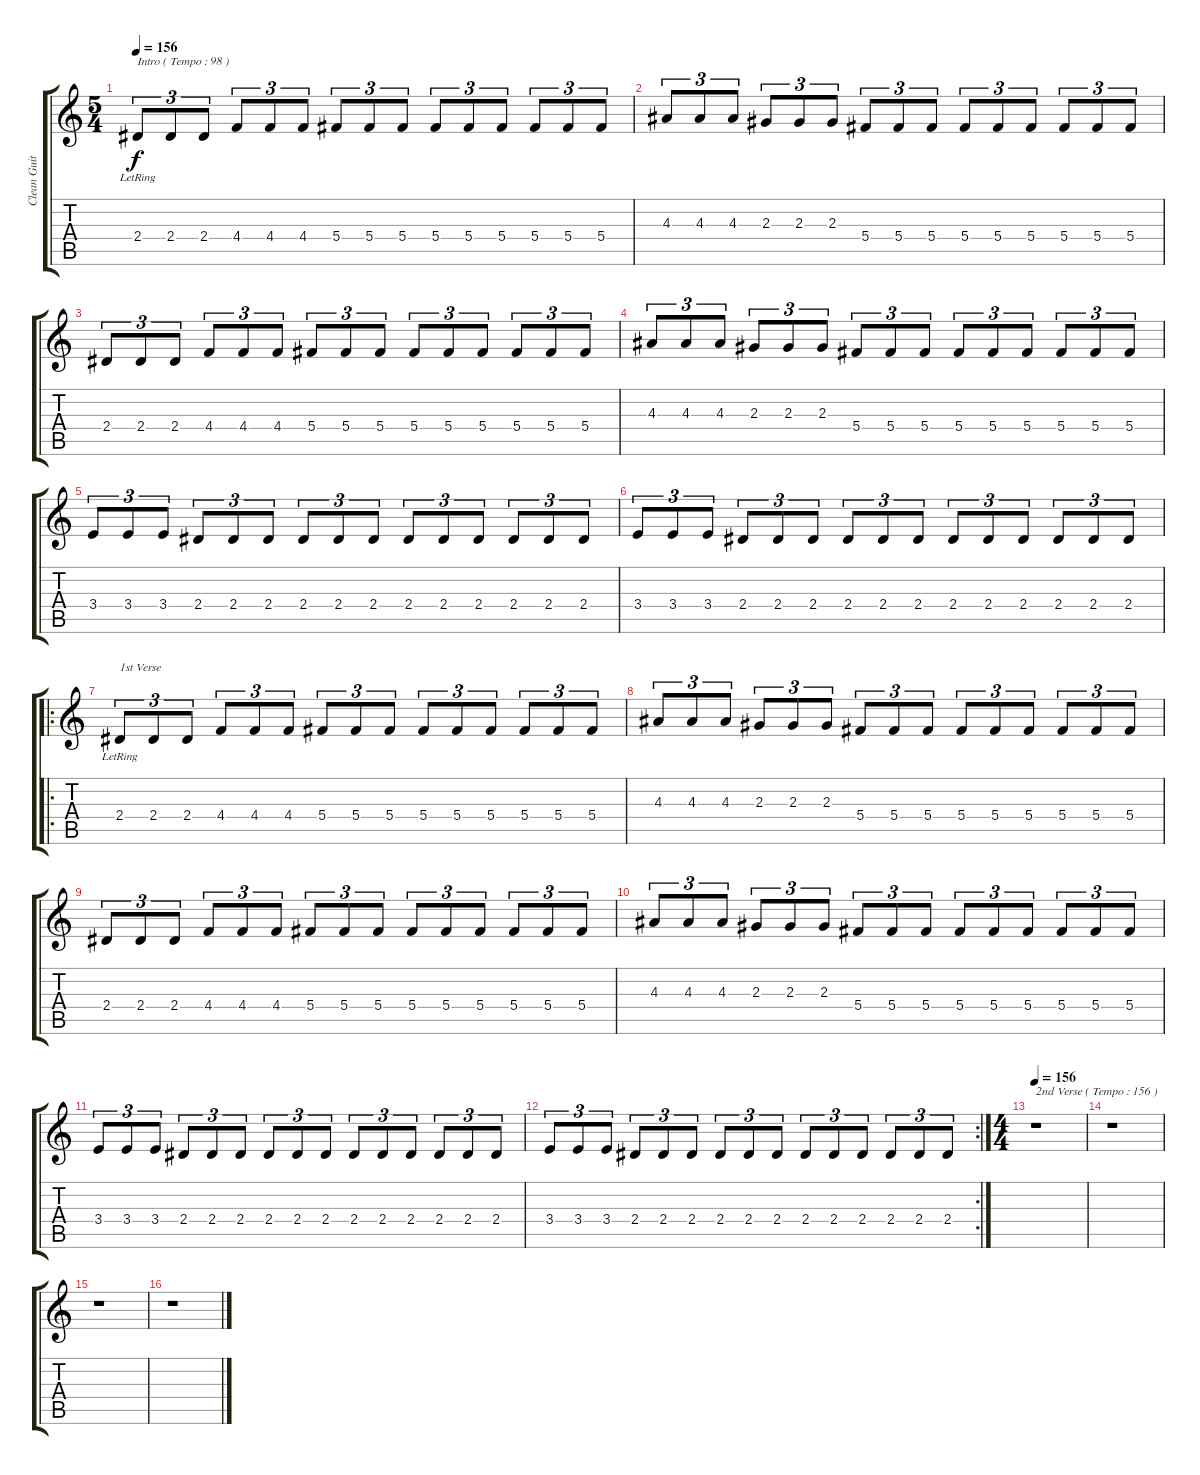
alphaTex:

\track ("Clean Guitar" "Clean Guit") {instrument electricguitarmuted}
\staff {score tabs}
\tuning (Eb4 Bb3 Gb3 Db3 Ab2 Eb2) {hide}
\ts (5 4)
\tempo 156
\tempo 98
\tempo 156
\clef g2
\ks c
2.4{lr}.8{tu (3 2) txt "Intro ( Tempo : 98 )" dy f instrument electricguitarmuted} 2.4.8{tu (3 2)} 2.4.8{tu (3 2)} 4.4.8{tu (3 2)} 4.4.8{tu (3 2)} 4.4.8{tu (3 2)} 5.4.8{tu (3 2)} 5.4.8{tu (3 2)} 5.4.8{tu (3 2)} 5.4.8{tu (3 2)} 5.4.8{tu (3 2)} 5.4.8{tu (3 2)} 5.4.8{tu (3 2)} 5.4.8{tu (3 2)} 5.4.8{tu (3 2)} |
4.3.8{tu (3 2)} 4.3.8{tu (3 2)} 4.3.8{tu (3 2)} 2.3.8{tu (3 2)} 2.3.8{tu (3 2)} 2.3.8{tu (3 2)} 5.4.8{tu (3 2)} 5.4.8{tu (3 2)} 5.4.8{tu (3 2)} 5.4.8{tu (3 2)} 5.4.8{tu (3 2)} 5.4.8{tu (3 2)} 5.4.8{tu (3 2)} 5.4.8{tu (3 2)} 5.4.8{tu (3 2)} |
2.4.8{tu (3 2)} 2.4.8{tu (3 2)} 2.4.8{tu (3 2)} 4.4.8{tu (3 2)} 4.4.8{tu (3 2)} 4.4.8{tu (3 2)} 5.4.8{tu (3 2)} 5.4.8{tu (3 2)} 5.4.8{tu (3 2)} 5.4.8{tu (3 2)} 5.4.8{tu (3 2)} 5.4.8{tu (3 2)} 5.4.8{tu (3 2)} 5.4.8{tu (3 2)} 5.4.8{tu (3 2)} |
4.3.8{tu (3 2)} 4.3.8{tu (3 2)} 4.3.8{tu (3 2)} 2.3.8{tu (3 2)} 2.3.8{tu (3 2)} 2.3.8{tu (3 2)} 5.4.8{tu (3 2)} 5.4.8{tu (3 2)} 5.4.8{tu (3 2)} 5.4.8{tu (3 2)} 5.4.8{tu (3 2)} 5.4.8{tu (3 2)} 5.4.8{tu (3 2)} 5.4.8{tu (3 2)} 5.4.8{tu (3 2)} |
3.4.8{tu (3 2)} 3.4.8{tu (3 2)} 3.4.8{tu (3 2)} 2.4.8{tu (3 2)} 2.4.8{tu (3 2)} 2.4.8{tu (3 2)} 2.4.8{tu (3 2)} 2.4.8{tu (3 2)} 2.4.8{tu (3 2)} 2.4.8{tu (3 2)} 2.4.8{tu (3 2)} 2.4.8{tu (3 2)} 2.4.8{tu (3 2)} 2.4.8{tu (3 2)} 2.4.8{tu (3 2)} |
3.4.8{tu (3 2)} 3.4.8{tu (3 2)} 3.4.8{tu (3 2)} 2.4.8{tu (3 2)} 2.4.8{tu (3 2)} 2.4.8{tu (3 2)} 2.4.8{tu (3 2)} 2.4.8{tu (3 2)} 2.4.8{tu (3 2)} 2.4.8{tu (3 2)} 2.4.8{tu (3 2)} 2.4.8{tu (3 2)} 2.4.8{tu (3 2)} 2.4.8{tu (3 2)} 2.4.8{tu (3 2)} |
\ro
2.4{lr}.8{tu (3 2) txt "1st Verse"} 2.4.8{tu (3 2)} 2.4.8{tu (3 2)} 4.4.8{tu (3 2)} 4.4.8{tu (3 2)} 4.4.8{tu (3 2)} 5.4.8{tu (3 2)} 5.4.8{tu (3 2)} 5.4.8{tu (3 2)} 5.4.8{tu (3 2)} 5.4.8{tu (3 2)} 5.4.8{tu (3 2)} 5.4.8{tu (3 2)} 5.4.8{tu (3 2)} 5.4.8{tu (3 2)} |
4.3.8{tu (3 2)} 4.3.8{tu (3 2)} 4.3.8{tu (3 2)} 2.3.8{tu (3 2)} 2.3.8{tu (3 2)} 2.3.8{tu (3 2)} 5.4.8{tu (3 2)} 5.4.8{tu (3 2)} 5.4.8{tu (3 2)} 5.4.8{tu (3 2)} 5.4.8{tu (3 2)} 5.4.8{tu (3 2)} 5.4.8{tu (3 2)} 5.4.8{tu (3 2)} 5.4.8{tu (3 2)} |
2.4.8{tu (3 2)} 2.4.8{tu (3 2)} 2.4.8{tu (3 2)} 4.4.8{tu (3 2)} 4.4.8{tu (3 2)} 4.4.8{tu (3 2)} 5.4.8{tu (3 2)} 5.4.8{tu (3 2)} 5.4.8{tu (3 2)} 5.4.8{tu (3 2)} 5.4.8{tu (3 2)} 5.4.8{tu (3 2)} 5.4.8{tu (3 2)} 5.4.8{tu (3 2)} 5.4.8{tu (3 2)} |
4.3.8{tu (3 2)} 4.3.8{tu (3 2)} 4.3.8{tu (3 2)} 2.3.8{tu (3 2)} 2.3.8{tu (3 2)} 2.3.8{tu (3 2)} 5.4.8{tu (3 2)} 5.4.8{tu (3 2)} 5.4.8{tu (3 2)} 5.4.8{tu (3 2)} 5.4.8{tu (3 2)} 5.4.8{tu (3 2)} 5.4.8{tu (3 2)} 5.4.8{tu (3 2)} 5.4.8{tu (3 2)} |
3.4.8{tu (3 2)} 3.4.8{tu (3 2)} 3.4.8{tu (3 2)} 2.4.8{tu (3 2)} 2.4.8{tu (3 2)} 2.4.8{tu (3 2)} 2.4.8{tu (3 2)} 2.4.8{tu (3 2)} 2.4.8{tu (3 2)} 2.4.8{tu (3 2)} 2.4.8{tu (3 2)} 2.4.8{tu (3 2)} 2.4.8{tu (3 2)} 2.4.8{tu (3 2)} 2.4.8{tu (3 2)} |
\rc 2
3.4.8{tu (3 2)} 3.4.8{tu (3 2)} 3.4.8{tu (3 2)} 2.4.8{tu (3 2)} 2.4.8{tu (3 2)} 2.4.8{tu (3 2)} 2.4.8{tu (3 2)} 2.4.8{tu (3 2)} 2.4.8{tu (3 2)} 2.4.8{tu (3 2)} 2.4.8{tu (3 2)} 2.4.8{tu (3 2)} 2.4.8{tu (3 2)} 2.4.8{tu (3 2)} 2.4.8{tu (3 2)} |
\ts (4 4)
\tempo 156
r.1{txt "2nd Verse ( Tempo : 156 )"} |
r.1 |
r.1 |
r.1
